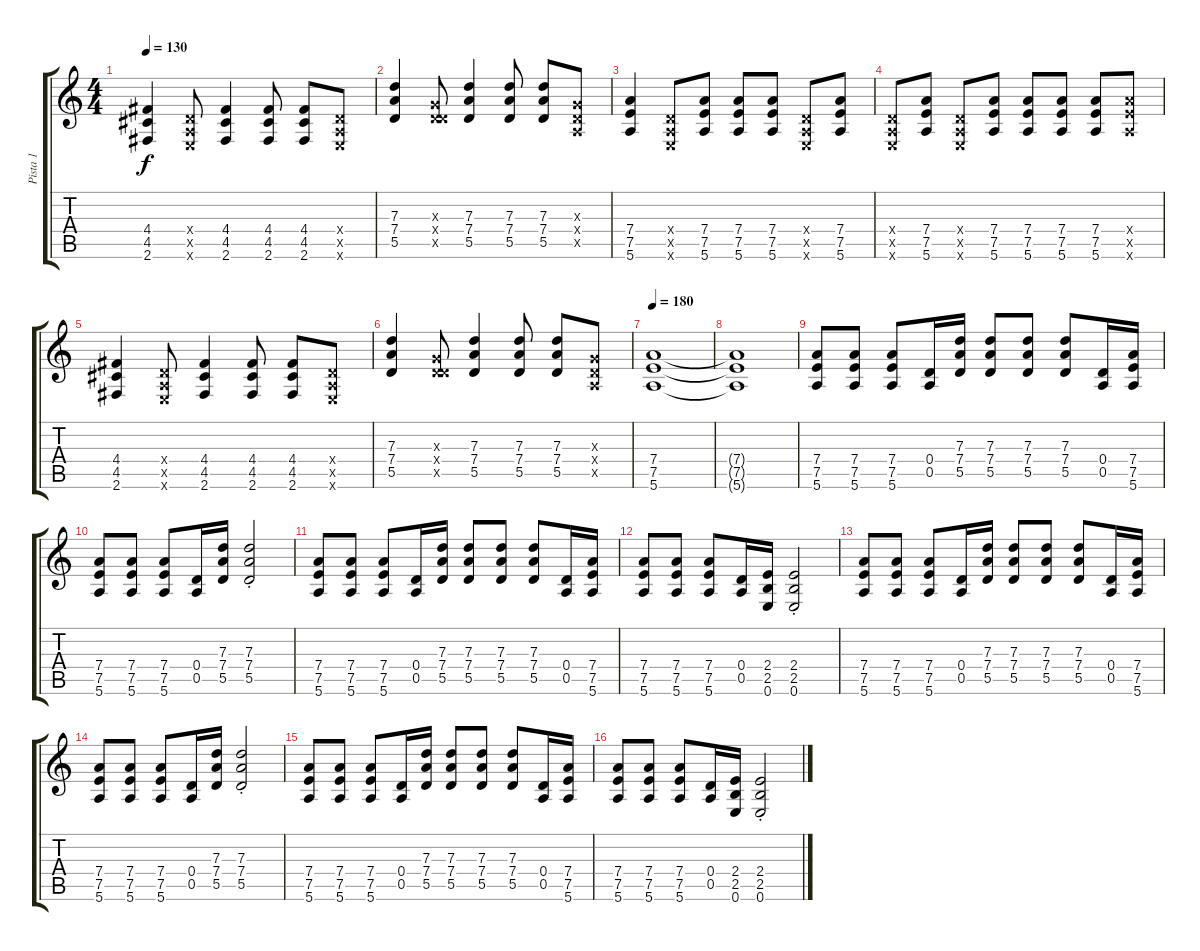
\track ("Pista 1" "Pista 1") {instrument distortionguitar}
\staff {score tabs}
\tuning (E4 B3 G3 D3 A2 E2) {hide}
\ts (4 4)
\tempo 130
\clef g2
\ks c
(4.4 4.5 2.6).4{dy f} (0.4{x} 0.5{x} 0.6{x}).8 (4.4 4.5 2.6).4 (4.4 4.5 2.6).8 (4.4 4.5 2.6).8 (0.4{x} 0.5{x} 0.6{x}).8 |
(7.3 7.4 5.5).4 (0.3{x} 0.4{x} 5.5{x}).8 (7.3 7.4 5.5).4 (7.3 7.4 5.5).8 (7.3 7.4 5.5).8 (0.3{x} 0.4{x} 0.5{x}).8 |
(7.4 7.5 5.6).4 (0.4{x} 0.5{x} 0.6{x}).8 (7.4 7.5 5.6).8 (7.4 7.5 5.6).8 (7.4 7.5 5.6).8 (0.4{x} 0.5{x} 0.6{x}).8 (7.4 7.5 5.6).8 |
(0.4{x} 0.5{x} 0.6{x}).8 (7.4 7.5 5.6).8 (0.4{x} 0.5{x} 0.6{x}).8 (7.4 7.5 5.6).8 (7.4 7.5 5.6).8 (7.4 7.5 5.6).8 (7.4 7.5 5.6).8 (7.4{x} 7.5{x} 5.6{x}).8 |
(4.4 4.5 2.6).4 (0.4{x} 0.5{x} 0.6{x}).8 (4.4 4.5 2.6).4 (4.4 4.5 2.6).8 (4.4 4.5 2.6).8 (0.4{x} 0.5{x} 0.6{x}).8 |
(7.3 7.4 5.5).4 (0.3{x} 0.4{x} 5.5{x}).8 (7.3 7.4 5.5).4 (7.3 7.4 5.5).8 (7.3 7.4 5.5).8 (0.3{x} 0.4{x} 0.5{x}).8 |
\tempo 180
(7.4 7.5 5.6).1 |
(7.4{t} 7.5{t} 5.6{t}).1 |
(7.4 7.5 5.6).8 (7.4 7.5 5.6).8 (7.4 7.5 5.6).8 (0.4 0.5).16 (7.3 7.4 5.5).16 (7.3 7.4 5.5).8 (7.3 7.4 5.5).8 (7.3 7.4 5.5).8 (0.4 0.5).16 (7.4 7.5 5.6).16 |
(7.4 7.5 5.6).8 (7.4 7.5 5.6).8 (7.4 7.5 5.6).8 (0.4 0.5).16 (7.3 7.4 5.5).16 (7.3{st} 7.4{st} 5.5{st}).2 |
(7.4 7.5 5.6).8 (7.4 7.5 5.6).8 (7.4 7.5 5.6).8 (0.4 0.5).16 (7.3 7.4 5.5).16 (7.3 7.4 5.5).8 (7.3 7.4 5.5).8 (7.3 7.4 5.5).8 (0.4 0.5).16 (7.4 7.5 5.6).16 |
(7.4 7.5 5.6).8 (7.4 7.5 5.6).8 (7.4 7.5 5.6).8 (0.4 0.5).16 (2.4 2.5 0.6).16 (2.4{st} 2.5{st} 0.6{st}).2 |
(7.4 7.5 5.6).8 (7.4 7.5 5.6).8 (7.4 7.5 5.6).8 (0.4 0.5).16 (7.3 7.4 5.5).16 (7.3 7.4 5.5).8 (7.3 7.4 5.5).8 (7.3 7.4 5.5).8 (0.4 0.5).16 (7.4 7.5 5.6).16 |
(7.4 7.5 5.6).8 (7.4 7.5 5.6).8 (7.4 7.5 5.6).8 (0.4 0.5).16 (7.3 7.4 5.5).16 (7.3{st} 7.4{st} 5.5{st}).2 |
(7.4 7.5 5.6).8 (7.4 7.5 5.6).8 (7.4 7.5 5.6).8 (0.4 0.5).16 (7.3 7.4 5.5).16 (7.3 7.4 5.5).8 (7.3 7.4 5.5).8 (7.3 7.4 5.5).8 (0.4 0.5).16 (7.4 7.5 5.6).16 |
(7.4 7.5 5.6).8 (7.4 7.5 5.6).8 (7.4 7.5 5.6).8 (0.4 0.5).16 (2.4 2.5 0.6).16 (2.4{st} 2.5{st} 0.6{st}).2
